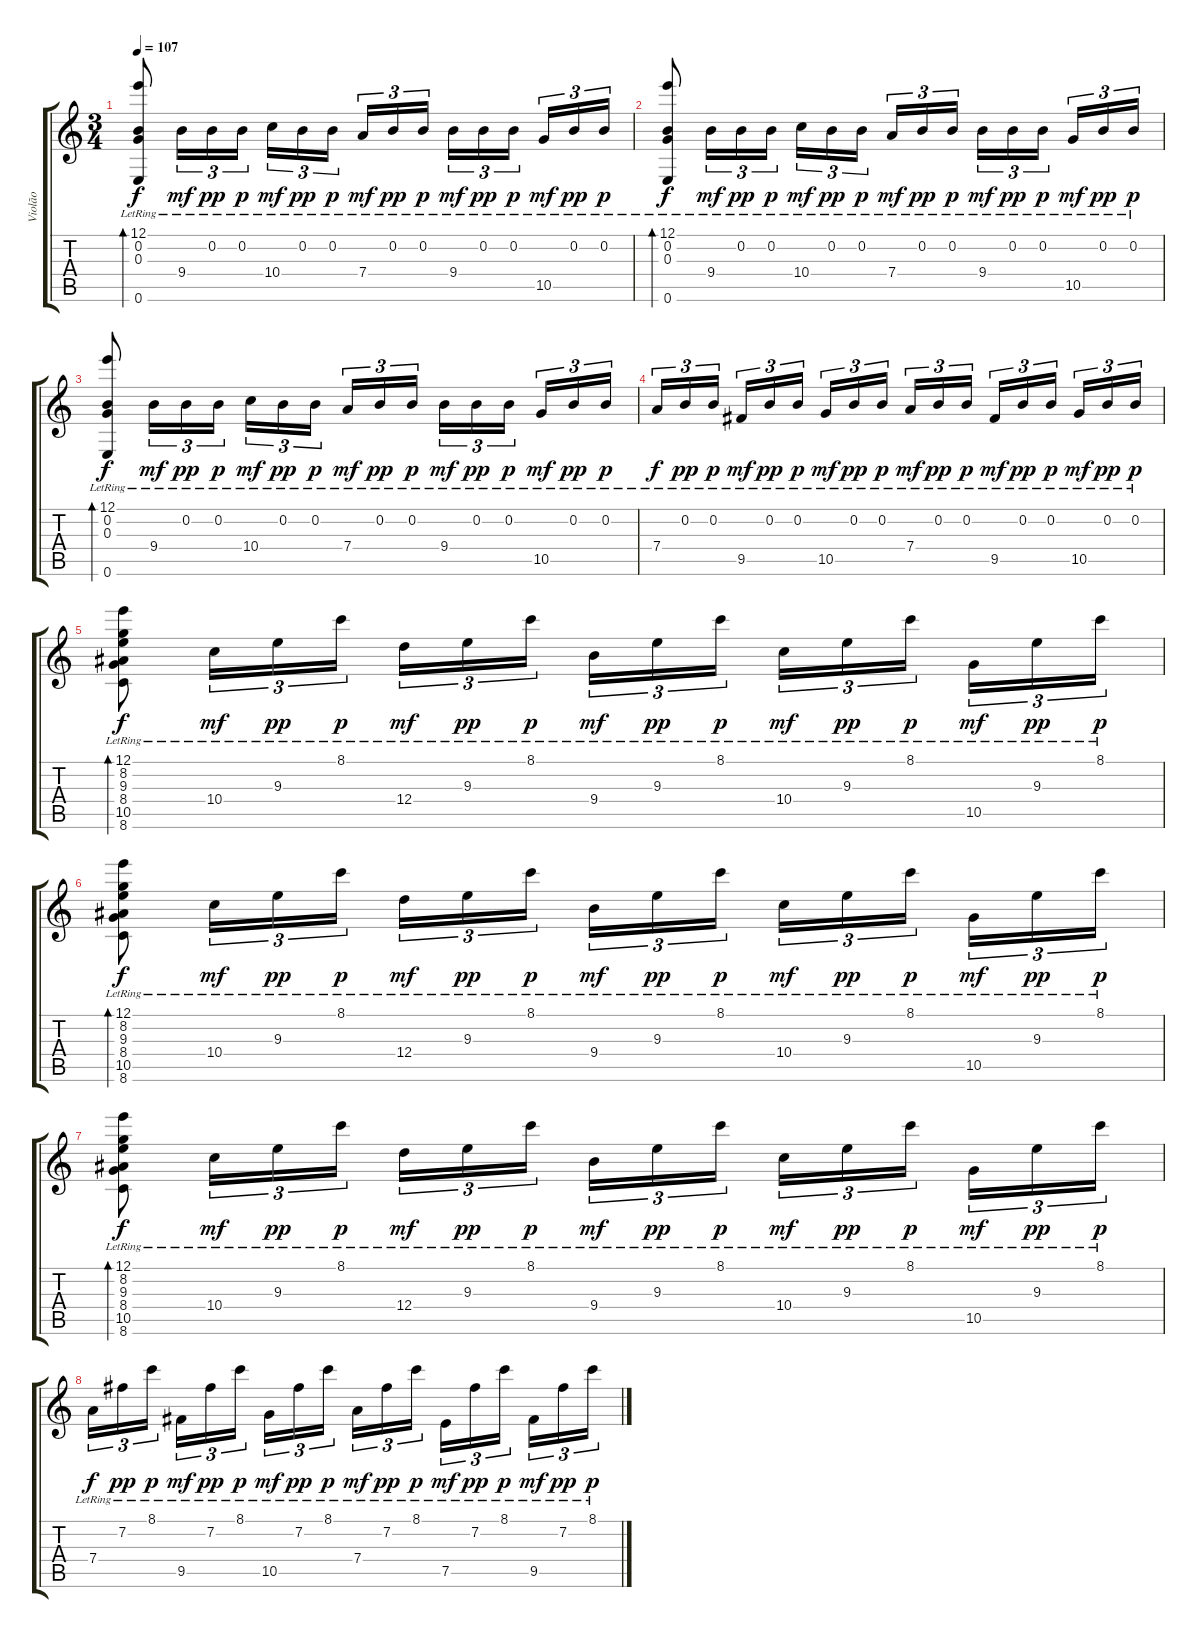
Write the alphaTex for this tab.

\track ("Violão" "Violão") {instrument acousticguitarnylon}
\staff {score tabs}
\tuning (E4 B3 G3 D3 A2 E2) {hide}
\ts (3 4)
\tempo 107
\clef g2
\ks c
(12.1{lr} 0.2{lr} 0.3{lr} 0.6{lr}).8{bd 60 dy f} 9.4{lr}.16{tu (3 2) dy mf} 0.2{lr}.16{tu (3 2) dy pp} 0.2{lr}.16{tu (3 2) dy p} 10.4{lr}.16{tu (3 2) dy mf} 0.2{lr}.16{tu (3 2) dy pp} 0.2{lr}.16{tu (3 2) dy p} 7.4{lr}.16{tu (3 2) dy mf} 0.2{lr}.16{tu (3 2) dy pp} 0.2{lr}.16{tu (3 2) dy p} 9.4{lr}.16{tu (3 2) dy mf} 0.2{lr}.16{tu (3 2) dy pp} 0.2{lr}.16{tu (3 2) dy p} 10.5{lr}.16{tu (3 2) dy mf} 0.2{lr}.16{tu (3 2) dy pp} 0.2{lr}.16{tu (3 2) dy p} |
(12.1{lr} 0.2{lr} 0.3{lr} 0.6{lr}).8{bd 60 dy f} 9.4{lr}.16{tu (3 2) dy mf} 0.2{lr}.16{tu (3 2) dy pp} 0.2{lr}.16{tu (3 2) dy p} 10.4{lr}.16{tu (3 2) dy mf} 0.2{lr}.16{tu (3 2) dy pp} 0.2{lr}.16{tu (3 2) dy p} 7.4{lr}.16{tu (3 2) dy mf} 0.2{lr}.16{tu (3 2) dy pp} 0.2{lr}.16{tu (3 2) dy p} 9.4{lr}.16{tu (3 2) dy mf} 0.2{lr}.16{tu (3 2) dy pp} 0.2{lr}.16{tu (3 2) dy p} 10.5{lr}.16{tu (3 2) dy mf} 0.2{lr}.16{tu (3 2) dy pp} 0.2{lr}.16{tu (3 2) dy p} |
(12.1{lr} 0.2{lr} 0.3{lr} 0.6{lr}).8{bd 60 dy f} 9.4{lr}.16{tu (3 2) dy mf} 0.2{lr}.16{tu (3 2) dy pp} 0.2{lr}.16{tu (3 2) dy p} 10.4{lr}.16{tu (3 2) dy mf} 0.2{lr}.16{tu (3 2) dy pp} 0.2{lr}.16{tu (3 2) dy p} 7.4{lr}.16{tu (3 2) dy mf} 0.2{lr}.16{tu (3 2) dy pp} 0.2{lr}.16{tu (3 2) dy p} 9.4{lr}.16{tu (3 2) dy mf} 0.2{lr}.16{tu (3 2) dy pp} 0.2{lr}.16{tu (3 2) dy p} 10.5{lr}.16{tu (3 2) dy mf} 0.2{lr}.16{tu (3 2) dy pp} 0.2{lr}.16{tu (3 2) dy p} |
7.4{lr}.16{tu (3 2) dy f} 0.2{lr}.16{tu (3 2) dy pp} 0.2{lr}.16{tu (3 2) dy p} 9.5{lr}.16{tu (3 2) dy mf} 0.2{lr}.16{tu (3 2) dy pp} 0.2{lr}.16{tu (3 2) dy p} 10.5{lr}.16{tu (3 2) dy mf} 0.2{lr}.16{tu (3 2) dy pp} 0.2{lr}.16{tu (3 2) dy p} 7.4{lr}.16{tu (3 2) dy mf} 0.2{lr}.16{tu (3 2) dy pp} 0.2{lr}.16{tu (3 2) dy p} 9.5{lr}.16{tu (3 2) dy mf} 0.2{lr}.16{tu (3 2) dy pp} 0.2{lr}.16{tu (3 2) dy p} 10.5{lr}.16{tu (3 2) dy mf} 0.2{lr}.16{tu (3 2) dy pp} 0.2{lr}.16{tu (3 2) dy p} |
(12.1{lr} 8.2{lr} 9.3{lr} 8.4{lr} 10.5{lr} 8.6{lr}).8{bd 60 dy f} 10.4{lr}.16{tu (3 2) dy mf} 9.3{lr}.16{tu (3 2) dy pp} 8.1{lr}.16{tu (3 2) dy p} 12.4{lr}.16{tu (3 2) dy mf} 9.3{lr}.16{tu (3 2) dy pp} 8.1{lr}.16{tu (3 2) dy p} 9.4{lr}.16{tu (3 2) dy mf} 9.3{lr}.16{tu (3 2) dy pp} 8.1{lr}.16{tu (3 2) dy p} 10.4{lr}.16{tu (3 2) dy mf} 9.3{lr}.16{tu (3 2) dy pp} 8.1{lr}.16{tu (3 2) dy p} 10.5{lr}.16{tu (3 2) dy mf} 9.3{lr}.16{tu (3 2) dy pp} 8.1{lr}.16{tu (3 2) dy p} |
(12.1{lr} 8.2{lr} 9.3{lr} 8.4{lr} 10.5{lr} 8.6{lr}).8{bd 60 dy f} 10.4{lr}.16{tu (3 2) dy mf} 9.3{lr}.16{tu (3 2) dy pp} 8.1{lr}.16{tu (3 2) dy p} 12.4{lr}.16{tu (3 2) dy mf} 9.3{lr}.16{tu (3 2) dy pp} 8.1{lr}.16{tu (3 2) dy p} 9.4{lr}.16{tu (3 2) dy mf} 9.3{lr}.16{tu (3 2) dy pp} 8.1{lr}.16{tu (3 2) dy p} 10.4{lr}.16{tu (3 2) dy mf} 9.3{lr}.16{tu (3 2) dy pp} 8.1{lr}.16{tu (3 2) dy p} 10.5{lr}.16{tu (3 2) dy mf} 9.3{lr}.16{tu (3 2) dy pp} 8.1{lr}.16{tu (3 2) dy p} |
(12.1{lr} 8.2{lr} 9.3{lr} 8.4{lr} 10.5{lr} 8.6{lr}).8{bd 60 dy f} 10.4{lr}.16{tu (3 2) dy mf} 9.3{lr}.16{tu (3 2) dy pp} 8.1{lr}.16{tu (3 2) dy p} 12.4{lr}.16{tu (3 2) dy mf} 9.3{lr}.16{tu (3 2) dy pp} 8.1{lr}.16{tu (3 2) dy p} 9.4{lr}.16{tu (3 2) dy mf} 9.3{lr}.16{tu (3 2) dy pp} 8.1{lr}.16{tu (3 2) dy p} 10.4{lr}.16{tu (3 2) dy mf} 9.3{lr}.16{tu (3 2) dy pp} 8.1{lr}.16{tu (3 2) dy p} 10.5{lr}.16{tu (3 2) dy mf} 9.3{lr}.16{tu (3 2) dy pp} 8.1{lr}.16{tu (3 2) dy p} |
7.4{lr}.16{tu (3 2) dy f} 7.2{lr}.16{tu (3 2) dy pp} 8.1{lr}.16{tu (3 2) dy p} 9.5{lr}.16{tu (3 2) dy mf} 7.2{lr}.16{tu (3 2) dy pp} 8.1{lr}.16{tu (3 2) dy p} 10.5{lr}.16{tu (3 2) dy mf} 7.2{lr}.16{tu (3 2) dy pp} 8.1{lr}.16{tu (3 2) dy p} 7.4{lr}.16{tu (3 2) dy mf} 7.2{lr}.16{tu (3 2) dy pp} 8.1{lr}.16{tu (3 2) dy p} 7.5{lr}.16{tu (3 2) dy mf} 7.2{lr}.16{tu (3 2) dy pp} 8.1{lr}.16{tu (3 2) dy p} 9.5{lr}.16{tu (3 2) dy mf} 7.2{lr}.16{tu (3 2) dy pp} 8.1{lr}.16{tu (3 2) dy p}
